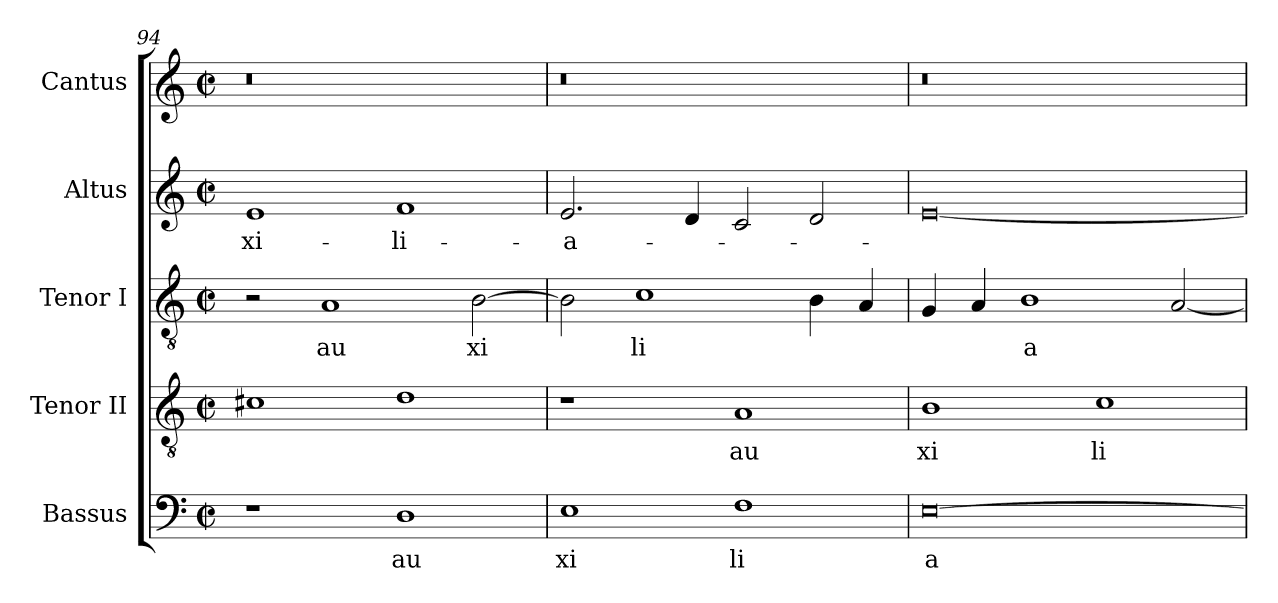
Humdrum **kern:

**kern	**text	**kern	**text	**kern	**text	**kern	**text	**kern
*part5	*part5	*part4	*part4	*part3	*part3	*part2	*part2	*part1
*staff5	*staff5	*staff4	*staff4	*staff3	*staff3	*staff2	*staff2	*staff1
*I"Bassus	*	*I"Tenor II	*	*I"Tenor I	*	*I"Altus	*	*I"Cantus
*clefF4	*	*clefGv2	*	*clefGv2	*	*clefG2	*	*clefG2
*	*	*	*	*k[]	*	*	*	*
*	*	*	*	*C:	*	*	*	*
*M2/2	*	*M2/2	*	*M2/2	*	*M2/2	*	*M2/2
*met(c|)	*	*met(c|)	*	*met(c|)	*	*met(c|)	*	*met(c|)
=94	=94	=94	=94	=94	=94	=94	=94	=94
!	!	!	!	!	!	!	!LO:LY:b:cj	!
1r	.	1c#X	.	2r	.	1e	-xi-	0r
!	!	!	!	!	!LO:LY:b:cj	!	!	!
.	.	.	.	1A	au	.	.	.
!	!LO:LY:b:cj	!	!	!	!	!	!LO:LY:b:cj	!
1D	au	1d	.	.	.	1f	-li-	.
!	!	!	!	!	!LO:LY:b:cj	!	!	!
.	.	.	.	[>2B\	xi	.	.	.
=95	=95	=95	=95	=95	=95	=95	=95	=95
!	!LO:LY:b:cj	!	!	!	!	!	!LO:LY:b:cj	!
1E	xi	1r	.	2B\]	.	2.e/	-a-	0r
!	!	!	!	!	!LO:LY:b:cj	!	!	!
.	.	.	.	1c	li	.	.	.
.	.	.	.	.	.	4d/	.	.
!	!LO:LY:b:cj	!	!LO:LY:b:cj	!	!	!	!	!
1F	li	1A	au	.	.	2c/	.	.
.	.	.	.	4B\	.	2d/	.	.
.	.	.	.	4A/	.	.	.	.
!!LO:LB:g=z
=96	=96	=96	=96	=96	=96	=96	=96	=96
!	!LO:LY:b:rj	!	!LO:LY:b:cj	!	!	!	!	!
[>0E	a	1B	xi	4G/	.	[<0e	.	0r
.	.	.	.	4A/	.	.	.	.
!	!	!	!	!	!LO:LY:b:rj	!	!	!
.	.	.	.	1B	a	.	.	.
!	!	!	!LO:LY:b:cj	!	!	!	!	!
.	.	1c	li	.	.	.	.	.
.	.	.	.	[<2A/	.	.	.	.
=	=	=	=	=	=	=	=	=
*-	*-	*-	*-	*-	*-	*-	*-	*-
